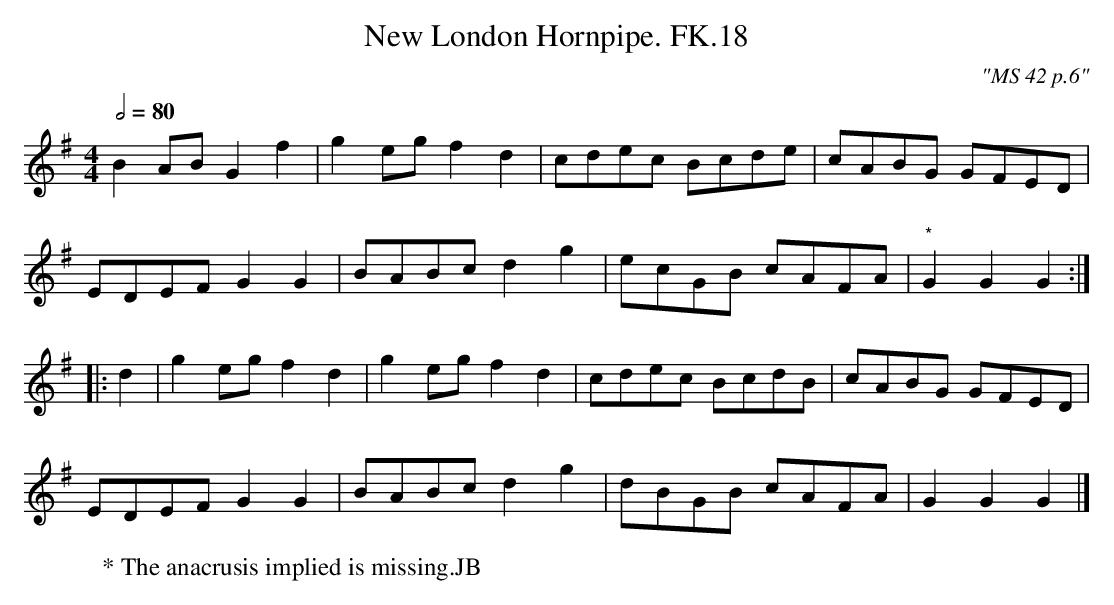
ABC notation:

X:1
T:New London Hornpipe. FK.18
M:4/4
L:1/8
Q:1/2=80
C:"MS 42 p.6"
K:G
B2 AB G2 f2 | g2 eg f2 d2 | cdec Bcde | cABG GFED |
EDEF G2 G2 | BABc d2 g2 | ecGB cAFA |"*"G2 G2 G2:|
|: d2 | g2 eg f2 d2 | g2 eg f2 d2 | cdec BcdB | cABG GFED |
EDEF G2 G2 | BABc d2 g2 | dBGB cAFA | G2 G2 G2 |]
W: * The anacrusis implied is missing.JB
